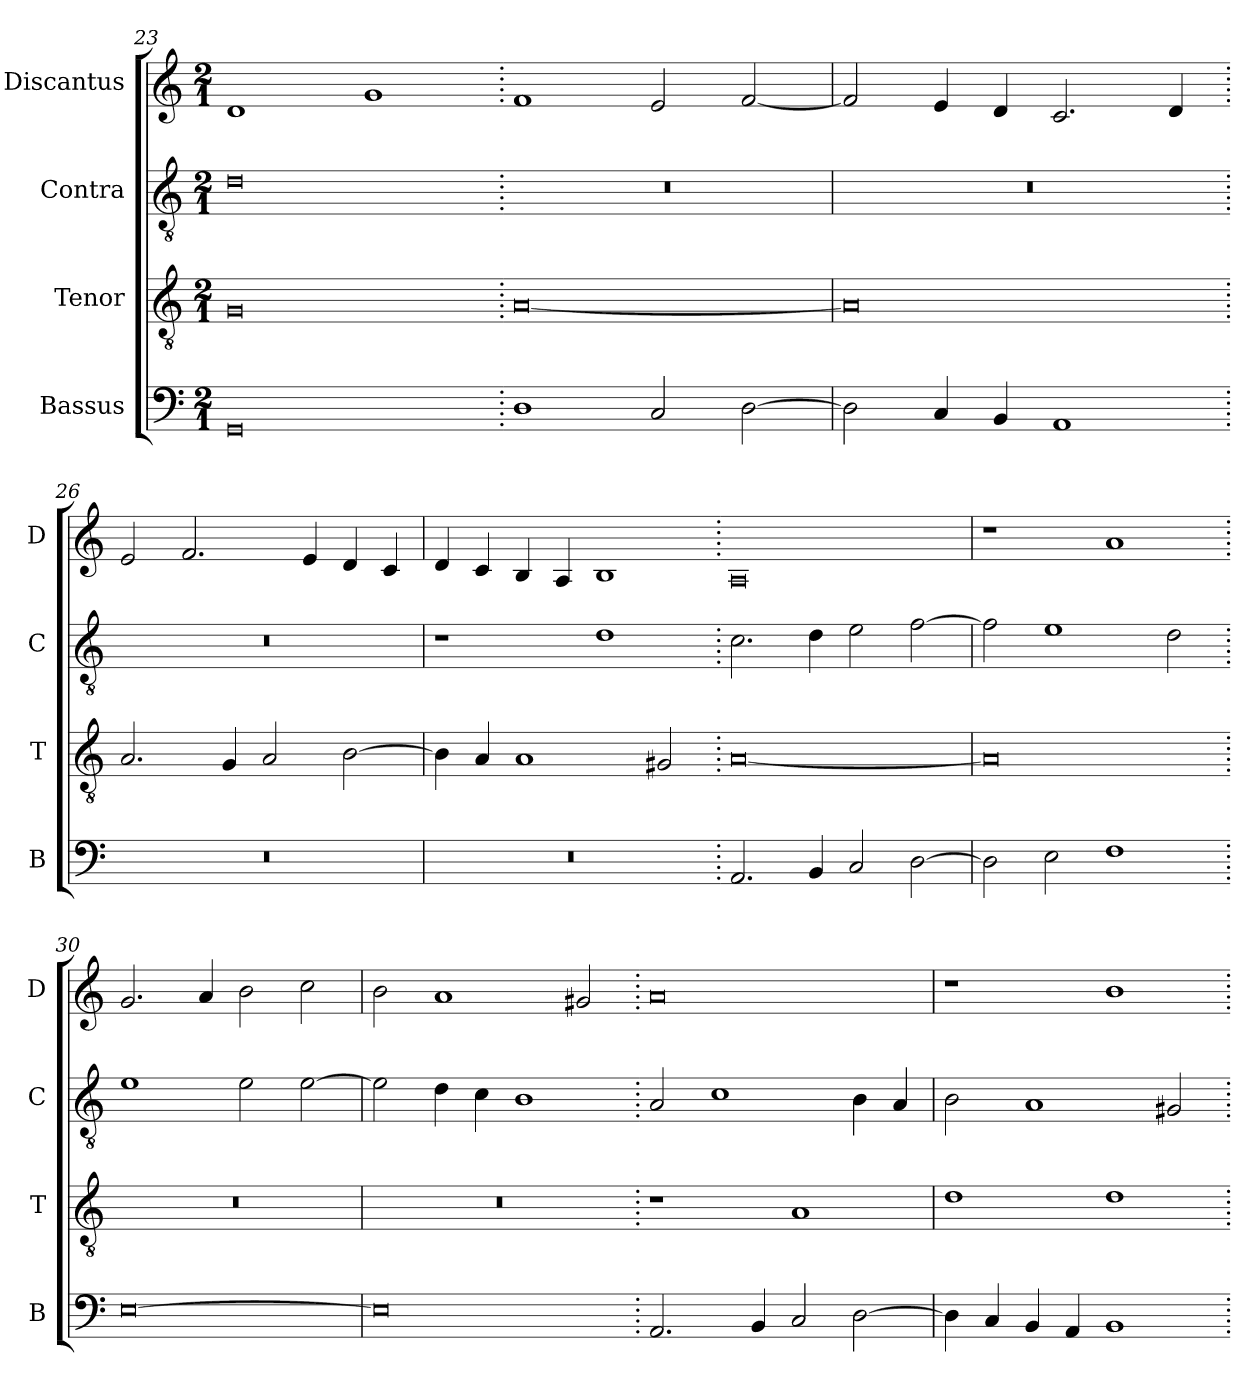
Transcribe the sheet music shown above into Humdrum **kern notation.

**kern	**kern	**kern	**kern
*part4	*part3	*part2	*part1
*staff4	*staff3	*staff2	*staff1
*I"Bassus	*I"Tenor	*I"Contra	*I"Discantus
*I'B	*I'T	*I'C	*I'D
*clefF4	*clefGv2	*clefGv2	*clefG2
*k[]	*k[]	*k[]	*k[]
*M2/1	*M2/1	*M2/1	*M2/1
=23	=23	=23	=23
0GG	0G	0d	1d
.	.	.	1g
=24.	=24.	=24.	=24.
1D	[0A	0r	1f
2C/	.	.	2e/
[2D\	.	.	[2f/
=25	=25	=25	=25
2D\]	0A]	0r	2f/]
4C/	.	.	4e/
4BB/	.	.	4d/
1AA	.	.	2.c/
.	.	.	4d/
=26.	=26.	=26.	=26.
0r	2.A/	0r	2e/
.	.	.	2.f/
.	4G/	.	.
.	2A/	.	.
.	.	.	4e/
.	[2B\	.	4d/
.	.	.	4c/
=27	=27	=27	=27
0r	4B\]	1r	4d/
.	4A/	.	4c/
.	1A	.	4B/
.	.	.	4A/
.	.	1d	1B
.	2G#X/	.	.
=28.	=28.	=28.	=28.
2.AA/	[0A	2.c\	0A
4BB/	.	4d\	.
2C/	.	2e\	.
[2D\	.	[2f\	.
=29	=29	=29	=29
2D\]	0A]	2f\]	1r
2E\	.	1e	.
1F	.	.	1a
.	.	2d\	.
=30.	=30.	=30.	=30.
[0E	0r	1e	2.g/
.	.	.	4a/
.	.	2e\	2b\
.	.	[2e\	2cc\
=31	=31	=31	=31
0E]	0r	2e\]	2b\
.	.	4d\	1a
.	.	4c\	.
.	.	1B	.
.	.	.	2g#X/
=32.	=32.	=32.	=32.
2.AA/	1r	2A/	0a
.	.	1c	.
4BB/	.	.	.
2C/	1A	.	.
[2D\	.	4B\	.
.	.	4A/	.
=33	=33	=33	=33
4D\]	1d	2B\	1r
4C/	.	.	.
4BB/	.	1A	.
4AA/	.	.	.
1BB	1d	.	1b
.	.	2G#X/	.
=.	=.	=.	=.
*-	*-	*-	*-
